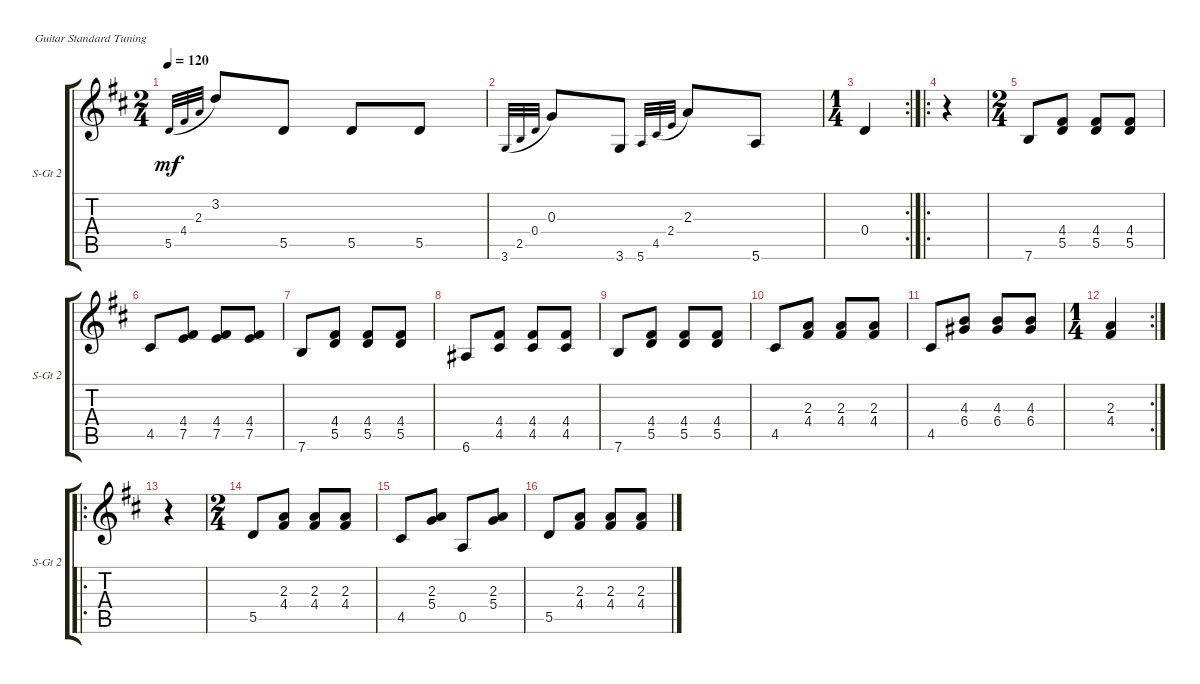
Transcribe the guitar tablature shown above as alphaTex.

\defaultSystemsLayout 4
\bracketExtendMode groupsimilarinstruments
\useSystemSignSeparator
\singleTrackTrackNamePolicy allsystems
\multiTrackTrackNamePolicy allsystems
\firstSystemTrackNameOrientation horizontal
\otherSystemsTrackNameOrientation horizontal
\track ("Steel Guitar 2" "S-Gt 2") {instrument acousticguitarsteel}
\staff {score tabs}
\tuning (E4 B3 G3 D3 A2 E2)
\ts (2 4)
\tempo 120
\clef g2
\ks d
5.5.32{gr onbeat dy mf legatoorigin} 4.4.32{gr onbeat legatoorigin} 2.3.32{gr onbeat legatoorigin} 3.2.8 5.5.8 5.5.8 5.5.8 |
3.6.32{gr onbeat legatoorigin} 2.5.32{gr onbeat legatoorigin} 0.4.32{gr onbeat legatoorigin} 0.3.8 3.6.8 5.6.32{gr onbeat} 4.5.32{gr onbeat legatoorigin} 2.4.32{gr onbeat legatoorigin} 2.3.8 5.6.8 |
\rc 2
\ts (1 4)
0.4.4 |
\ro
r.4 |
\ts (2 4)
7.6.8 (5.5 4.4).8 (5.5 4.4).8 (5.5 4.4).8 |
4.5.8 (7.5 4.4).8 (7.5 4.4).8 (7.5 4.4).8 |
7.6.8 (5.5 4.4).8 (5.5 4.4).8 (5.5 4.4).8 |
6.6.8 (4.5 4.4).8 (4.5 4.4).8 (4.5 4.4).8 |
7.6.8 (5.5 4.4).8 (5.5 4.4).8 (5.5 4.4).8 |
4.5.8 (4.4 2.3).8 (4.4 2.3).8 (4.4 2.3).8 |
4.5.8 (6.4 4.3).8 (6.4 4.3).8 (6.4 4.3).8 |
\rc 2
\ts (1 4)
(4.4 2.3).4 |
\ro
r.4 |
\ts (2 4)
5.5.8 (4.4 2.3).8 (4.4 2.3).8 (4.4 2.3).8 |
4.5.8 (5.4 2.3).8 0.5.8 (5.4 2.3).8 |
5.5.8 (4.4 2.3).8 (4.4 2.3).8 (4.4 2.3).8
